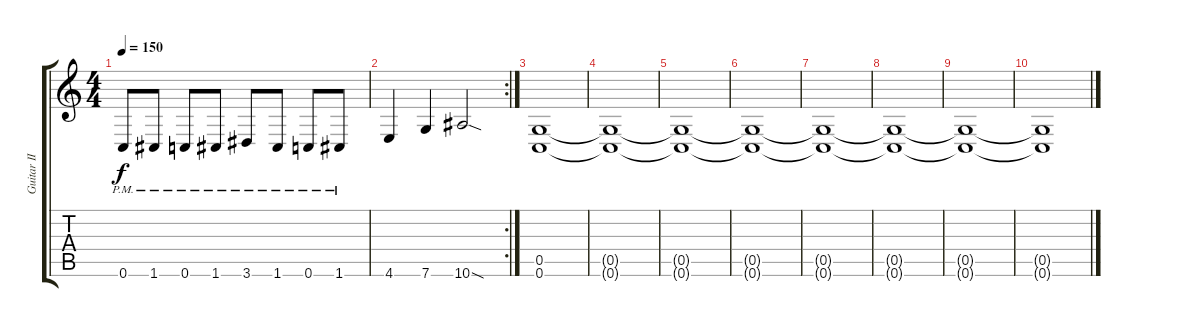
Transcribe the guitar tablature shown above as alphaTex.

\track ("Guitar II" "Guitar II") {instrument distortionguitar}
\staff {score tabs}
\tuning (D4 A3 F3 C3 G2 C2) {hide}
\ts (4 4)
\tempo 150
\clef g2
\ks c
0.6{pm}.8{dy f} 1.6{pm}.8 0.6{pm}.8 1.6{pm}.8 3.6{pm}.8 1.6{pm}.8 0.6{pm}.8 1.6{pm}.8 |
\rc 2
4.6.4 7.6.4 10.6{sod}.2 |
(0.5 0.6).1 |
(0.5{t} 0.6{t}).1 |
(0.5{t} 0.6{t}).1 |
(0.5{t} 0.6{t}).1 |
(0.5{t} 0.6{t}).1 |
(0.5{t} 0.6{t}).1 |
(0.5{t} 0.6{t}).1 |
(0.5{t} 0.6{t}).1
